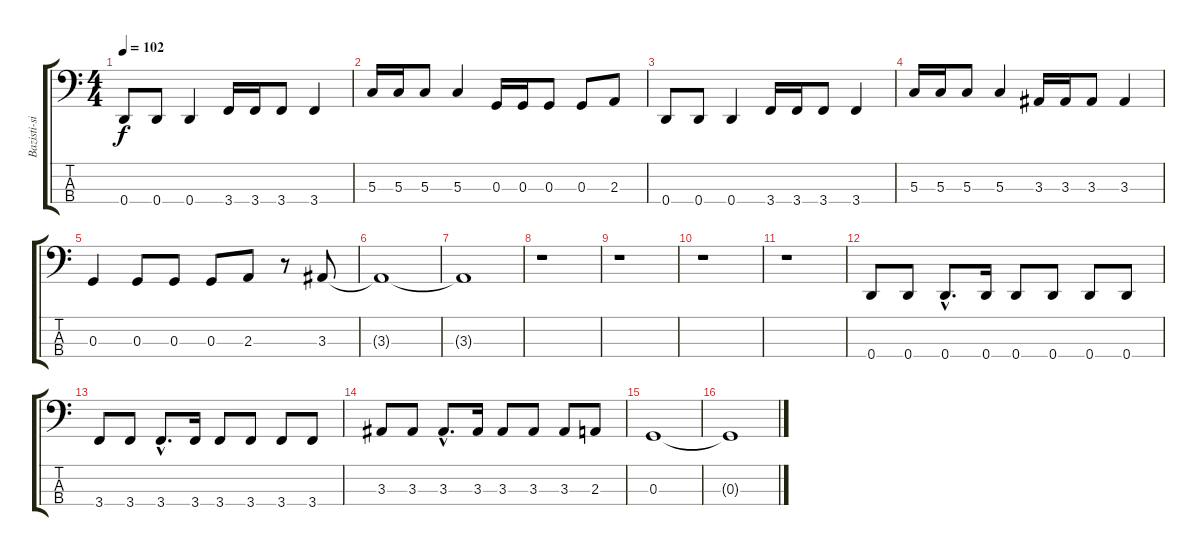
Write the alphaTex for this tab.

\track ("Bazisti-sika" "Bazisti-si") {instrument electricbassfinger}
\staff {score tabs}
\tuning (F2 C2 G1 D1) {hide}
\ts (4 4)
\tempo 102
\clef f4
\ks c
0.4.8{dy f} 0.4.8 0.4.4 3.4.16 3.4.16 3.4.8 3.4.4 |
5.3.16 5.3.16 5.3.8 5.3.4 0.3.16 0.3.16 0.3.8 0.3.8 2.3.8 |
0.4.8 0.4.8 0.4.4 3.4.16 3.4.16 3.4.8 3.4.4 |
5.3.16 5.3.16 5.3.8 5.3.4 3.3.16 3.3.16 3.3.8 3.3.4 |
0.3.4 0.3.8 0.3.8 0.3.8 2.3.8 r.8 3.3.8 |
3.3{t}.1 |
3.3{t}.1 |
r.1 |
r.1 |
r.1 |
r.1 |
0.4.8 0.4.8 0.4{hac}.8{d} 0.4.16 0.4.8 0.4.8 0.4.8 0.4.8 |
3.4.8 3.4.8 3.4{hac}.8{d} 3.4.16 3.4.8 3.4.8 3.4.8 3.4.8 |
3.3.8 3.3.8 3.3{hac}.8{d} 3.3.16 3.3.8 3.3.8 3.3.8 2.3.8 |
0.3.1 |
0.3{t}.1
